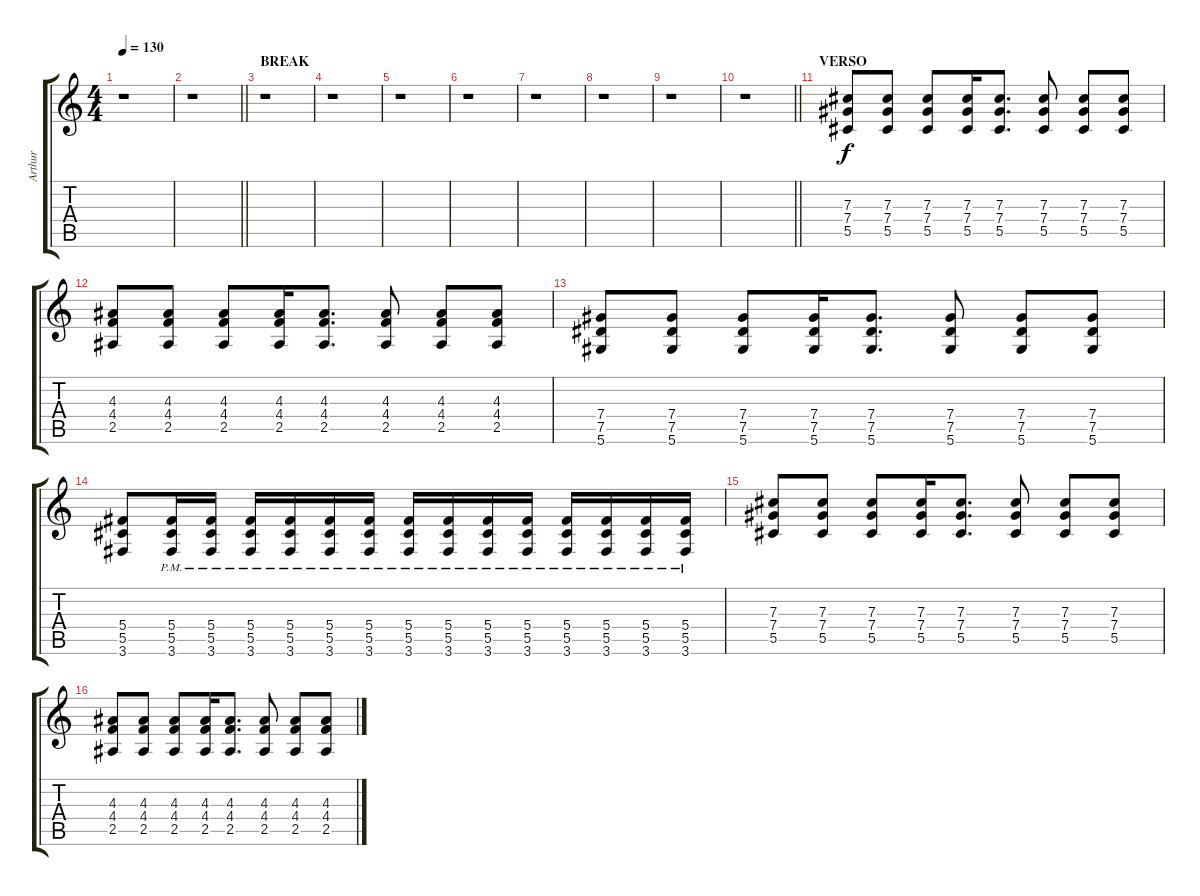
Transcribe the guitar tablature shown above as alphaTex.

\track ("Arthur" "Arthur") {instrument distortionguitar}
\staff {score tabs}
\tuning (Eb4 Bb3 Gb3 Db3 Ab2 Eb2) {hide}
\ts (4 4)
\tempo 130
\clef g2
\ks c
r.1{dy f} |
\barLineRight lightlight
r.1 |
\section ("" "BREAK")
r.1 |
r.1 |
r.1 |
r.1 |
r.1 |
r.1 |
r.1 |
\barLineRight lightlight
r.1 |
\section ("" "VERSO")
(7.3 7.4 5.5).8{volume 16} (7.3 7.4 5.5).8 (7.3 7.4 5.5).8 (7.3 7.4 5.5).16 (7.3 7.4 5.5).8{d} (7.3 7.4 5.5).8 (7.3 7.4 5.5).8 (7.3 7.4 5.5).8 |
(4.3 4.4 2.5).8 (4.3 4.4 2.5).8 (4.3 4.4 2.5).8 (4.3 4.4 2.5).16 (4.3 4.4 2.5).8{d} (4.3 4.4 2.5).8 (4.3 4.4 2.5).8 (4.3 4.4 2.5).8 |
(7.4 7.5 5.6).8 (7.4 7.5 5.6).8 (7.4 7.5 5.6).8 (7.4 7.5 5.6).16 (7.4 7.5 5.6).8{d} (7.4 7.5 5.6).8 (7.4 7.5 5.6).8 (7.4 7.5 5.6).8 |
(5.4 5.5 3.6).8 (5.4{pm} 5.5{pm} 3.6{pm}).16 (5.4{pm} 5.5{pm} 3.6{pm}).16 (5.4{pm} 5.5{pm} 3.6{pm}).16 (5.4{pm} 5.5{pm} 3.6{pm}).16 (5.4{pm} 5.5{pm} 3.6{pm}).16 (5.4{pm} 5.5{pm} 3.6{pm}).16 (5.4{pm} 5.5{pm} 3.6{pm}).16 (5.4{pm} 5.5{pm} 3.6{pm}).16 (5.4{pm} 5.5{pm} 3.6{pm}).16 (5.4{pm} 5.5{pm} 3.6{pm}).16 (5.4{pm} 5.5{pm} 3.6{pm}).16 (5.4{pm} 5.5{pm} 3.6{pm}).16 (5.4{pm} 5.5{pm} 3.6{pm}).16 (5.4{pm} 5.5{pm} 3.6{pm}).16 |
(7.3 7.4 5.5).8 (7.3 7.4 5.5).8 (7.3 7.4 5.5).8 (7.3 7.4 5.5).16 (7.3 7.4 5.5).8{d} (7.3 7.4 5.5).8 (7.3 7.4 5.5).8 (7.3 7.4 5.5).8 |
(4.3 4.4 2.5).8 (4.3 4.4 2.5).8 (4.3 4.4 2.5).8 (4.3 4.4 2.5).16 (4.3 4.4 2.5).8{d} (4.3 4.4 2.5).8 (4.3 4.4 2.5).8 (4.3 4.4 2.5).8
